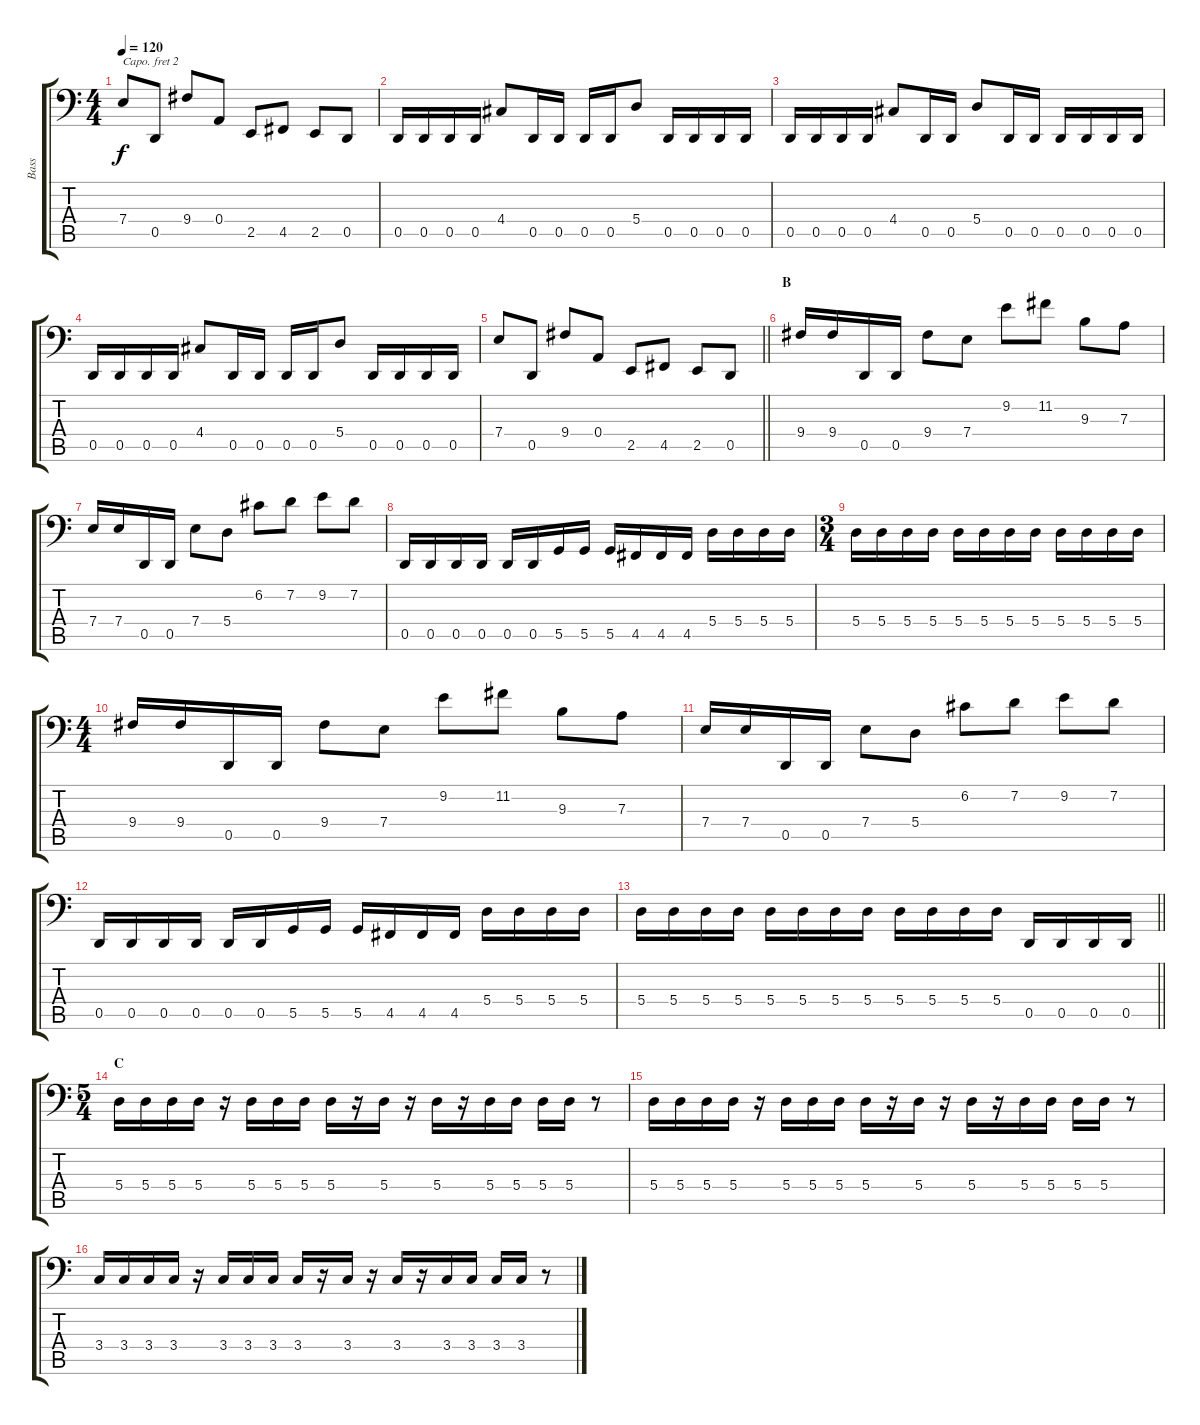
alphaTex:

\track ("Bass" "Bass") {instrument electricbasspick}
\staff {score tabs}
\capo 2
\tuning (Bb2 F2 C2 G1 C1 A0) {hide}
\ts (4 4)
\tempo 120
\clef f4
\ks c
7.4.8{dy f} 0.5.8 9.4.8 0.4.8 2.5.8 4.5.8 2.5.8 0.5.8 |
0.5.16 0.5.16 0.5.16 0.5.16 4.4.8 0.5.16 0.5.16 0.5.16 0.5.16 5.4.8 0.5.16 0.5.16 0.5.16 0.5.16 |
0.5.16 0.5.16 0.5.16 0.5.16 4.4.8 0.5.16 0.5.16 5.4.8 0.5.16 0.5.16 0.5.16 0.5.16 0.5.16 0.5.16 |
0.5.16 0.5.16 0.5.16 0.5.16 4.4.8 0.5.16 0.5.16 0.5.16 0.5.16 5.4.8 0.5.16 0.5.16 0.5.16 0.5.16 |
\barLineRight lightlight
7.4.8 0.5.8 9.4.8 0.4.8 2.5.8 4.5.8 2.5.8 0.5.8 |
\section ("" "B")
9.4.16 9.4.16 0.5.16 0.5.16 9.4.8 7.4.8 9.2.8 11.2.8 9.3.8 7.3.8 |
7.4.16 7.4.16 0.5.16 0.5.16 7.4.8 5.4.8 6.2.8 7.2.8 9.2.8 7.2.8 |
0.5.16 0.5.16 0.5.16 0.5.16 0.5.16 0.5.16 5.5.16 5.5.16 5.5.16 4.5.16 4.5.16 4.5.16 5.4.16 5.4.16 5.4.16 5.4.16 |
\ts (3 4)
5.4.16 5.4.16 5.4.16 5.4.16 5.4.16 5.4.16 5.4.16 5.4.16 5.4.16 5.4.16 5.4.16 5.4.16 |
\ts (4 4)
9.4.16 9.4.16 0.5.16 0.5.16 9.4.8 7.4.8 9.2.8 11.2.8 9.3.8 7.3.8 |
7.4.16 7.4.16 0.5.16 0.5.16 7.4.8 5.4.8 6.2.8 7.2.8 9.2.8 7.2.8 |
0.5.16 0.5.16 0.5.16 0.5.16 0.5.16 0.5.16 5.5.16 5.5.16 5.5.16 4.5.16 4.5.16 4.5.16 5.4.16 5.4.16 5.4.16 5.4.16 |
\barLineRight lightlight
5.4.16 5.4.16 5.4.16 5.4.16 5.4.16 5.4.16 5.4.16 5.4.16 5.4.16 5.4.16 5.4.16 5.4.16 0.5.16 0.5.16 0.5.16 0.5.16 |
\ts (5 4)
\section ("" "C")
5.4.16 5.4.16 5.4.16 5.4.16 r.16 5.4.16 5.4.16 5.4.16 5.4.16 r.16 5.4.16 r.16 5.4.16 r.16 5.4.16 5.4.16 5.4.16 5.4.16 r.8 |
5.4.16 5.4.16 5.4.16 5.4.16 r.16 5.4.16 5.4.16 5.4.16 5.4.16 r.16 5.4.16 r.16 5.4.16 r.16 5.4.16 5.4.16 5.4.16 5.4.16 r.8 |
3.4.16 3.4.16 3.4.16 3.4.16 r.16 3.4.16 3.4.16 3.4.16 3.4.16 r.16 3.4.16 r.16 3.4.16 r.16 3.4.16 3.4.16 3.4.16 3.4.16 r.8
